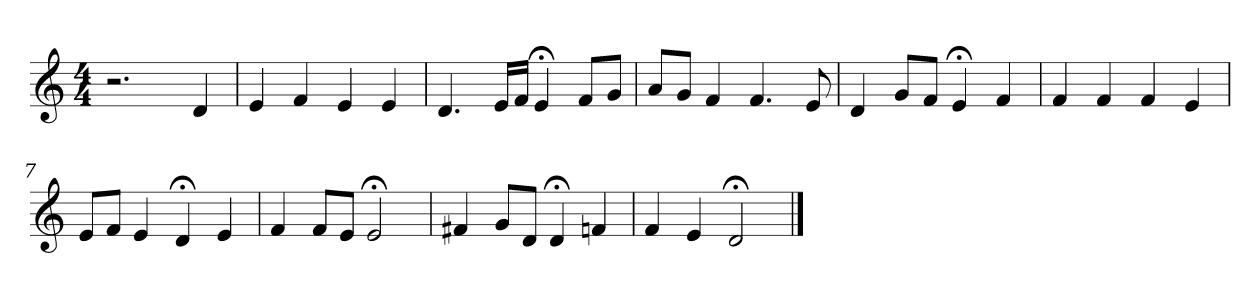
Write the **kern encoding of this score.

**kern
*part1
*staff1
*clefG2
*M4/4
=1
2.r
4d
=2
4e
4f
4e
4e
=3
4.d
16e/LL
16f/JJ
4e;<
8f/L
8g/J
=4
8a/L
8g/J
4f
4.f
8e
=5
4d
8g/L
8f/J
4e;<
4f
=6
4f
4f
4f
4e
=7
8e/L
8f/J
4e
4d;<
4e
=8
4f
8f/L
8e/J
2e;<
=9
4f#X
8g/L
8d/J
4d;<
4fn
=10
4f
4e
2d;<
==
*-
